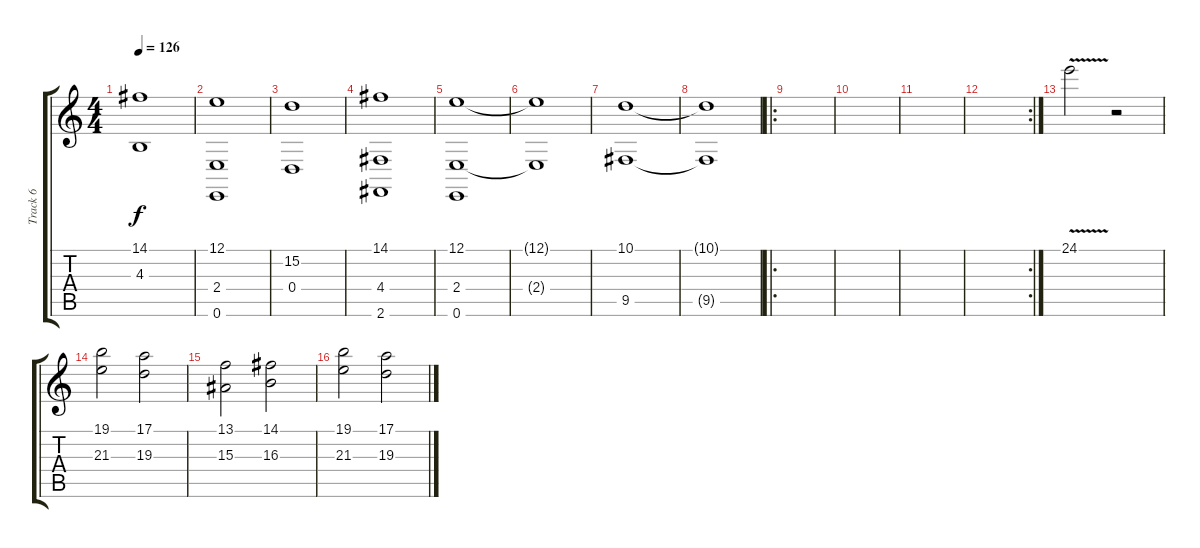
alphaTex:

\track ("Track 6" "Track 6") {instrument stringensemble2}
\staff {score tabs}
\tuning (E4 B3 G3 D3 A2 E2) {hide}
\ts (4 4)
\tempo 126
\clef g2
\ks c
(14.1 4.3).1{dy f} |
(12.1 2.4 0.6).1 |
(15.2 0.4).1 |
(14.1 4.4 2.6).1 |
(12.1 2.4 0.6).1 |
(12.1{t} 2.4{t}).1 |
(10.1 9.5).1{volume 3} |
(10.1{t} 9.5{t}).1 |
\ro
|
|
|
\rc 2
|
24.1{v}.2 r.2 |
(19.1 21.3).2 (17.1 19.3).2 |
(13.1 15.3).2 (14.1 16.3).2 |
(19.1 21.3).2 (17.1 19.3).2
